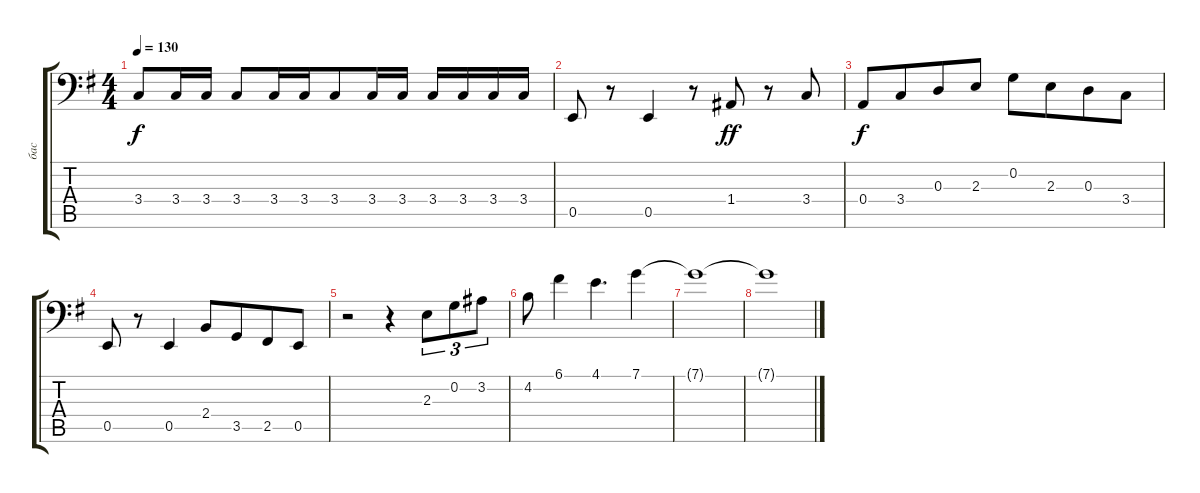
\track ("бас" "бас") {instrument electricbassfinger}
\staff {score tabs}
\tuning (C3 G2 D2 A1 E1 B0) {hide}
\ts (4 4)
\tempo 130
\clef f4
\ks eminor
3.4{t}.8{dy f} 3.4.16{beam merge} 3.4.16 3.4.8 3.4.16 3.4.16{beam merge} 3.4.8 3.4.16 3.4.16 3.4.16 3.4.16 3.4.16 3.4.16 |
0.5.8 r.8 0.5.4 r.8 1.4.8{dy ff} r.8 3.4.8 |
0.4.8{dy f} 3.4.8{beam merge} 0.3.8 2.3.8 0.2.8 2.3.8{beam merge} 0.3.8 3.4.8 |
0.5.8 r.8 0.5.4 2.4.8 3.5.8{beam merge} 2.5.8 0.5.8 |
r.2 r.4 2.3.8{tu (3 2)} 0.2.8{tu (3 2)} 3.2.8{tu (3 2)} |
4.2.8 6.1.4 4.1.4{d} 7.1.4 |
7.1{t}.1 |
7.1{t}.1
